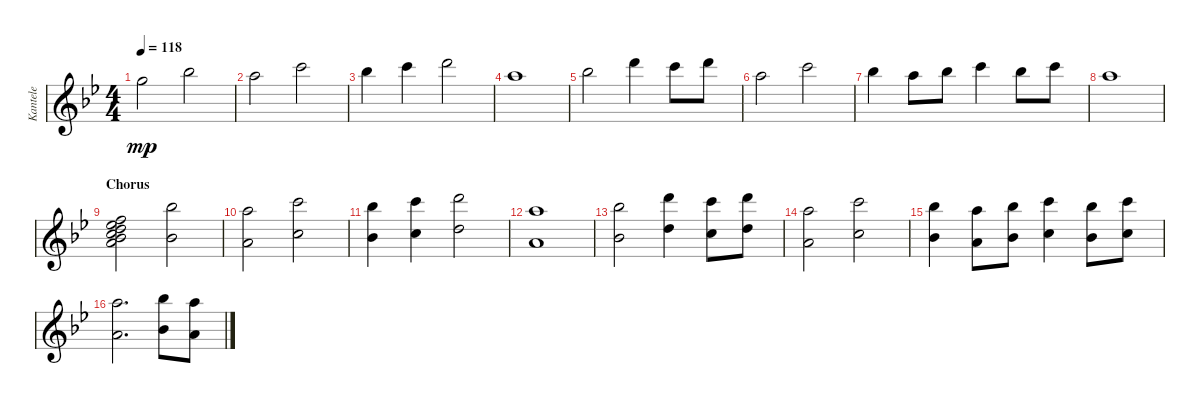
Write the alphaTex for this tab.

\track ("Kantele" "Kantele") {instrument orchestralharp}
\staff {score}
\tuning (E4 B3 G3 D3 A2 E2 B1) {hide}
\ts (4 4)
\tempo 118
\clef g2
\ks gminor
15.1.2{dy mp} 18.1.2 |
17.1.2 20.1.2 |
18.1.4 20.1.4 22.1.2 |
17.1.1 |
18.1.2 22.1.4 20.1.8 22.1.8 |
17.1.2 20.1.2 |
18.1.4 17.1.8 18.1.8 20.1.4 18.1.8 20.1.8 |
17.1.1 |
\section ("" "Chorus")
(13.1 16.2 19.3 22.4 25.5 29.6).2 (18.1 11.2).2 |
(17.1 10.2).2 (20.1 13.2).2 |
(18.1 11.2).4 (20.1 13.2).4 (22.1 15.2).2 |
(17.1 10.2).1 |
(18.1 11.2).2 (22.1 15.2).4 (20.1 13.2).8 (22.1 15.2).8 |
(17.1 10.2).2 (20.1 13.2).2 |
(18.1 11.2).4 (17.1 10.2).8 (18.1 11.2).8 (20.1 13.2).4 (18.1 11.2).8 (20.1 13.2).8 |
(17.1 10.2).2{d} (18.1 11.2).8 (17.1 10.2).8
